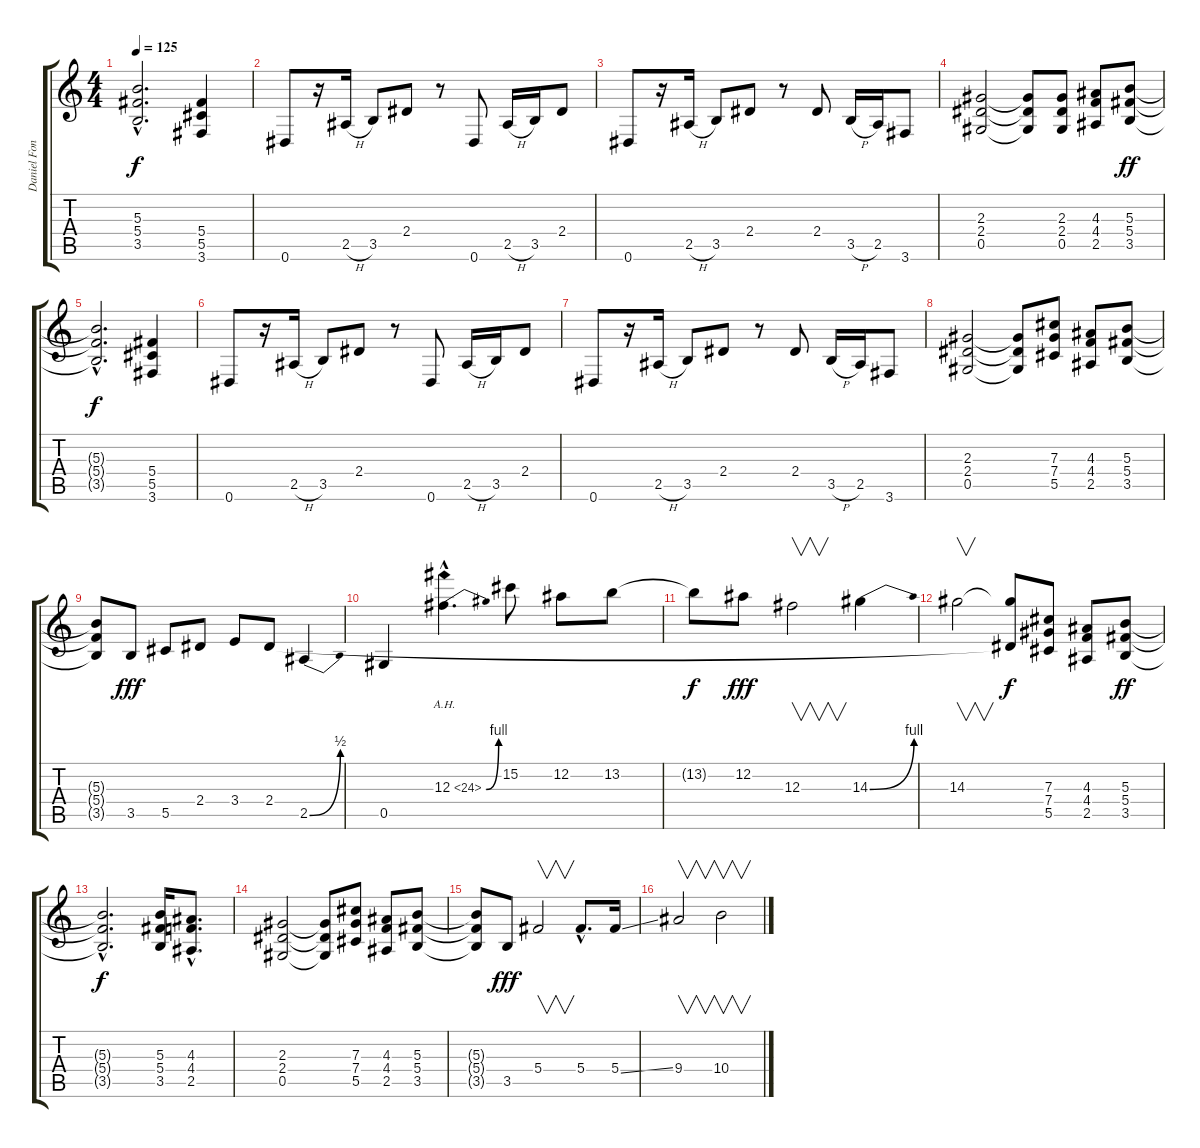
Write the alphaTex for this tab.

\track ("Daniel Fonseca" "Daniel Fon") {instrument distortionguitar}
\staff {score tabs}
\tuning (Eb4 Bb3 Gb3 Db3 Ab2 Eb2) {hide}
\ts (4 4)
\tempo 125
\clef g2
\ks c
(5.3{hac t} 5.4{hac t} 3.5{hac t}).2{d dy f} (5.4 5.5 3.6).4 |
0.6.8 r.16 2.5{h}.16 3.5.8 2.4.8 r.8 0.6.8 2.5{h}.16 3.5.16 2.4.8 |
0.6.8 r.16 2.5{h}.16 3.5.8 2.4.8 r.8 2.4.8 3.5{h}.16 2.5.16 3.6.8 |
(2.3 2.4 0.5).2 (2.3{t} 2.4{t} 0.5{t}).8 (2.3 2.4 0.5).8 (4.3 4.4 2.5).8 (5.3 5.4 3.5).8{dy ff} |
(5.3{hac t} 5.4{hac t} 3.5{hac t}).2{d dy f} (5.4 5.5 3.6).4 |
0.6.8 r.16 2.5{h}.16 3.5.8 2.4.8 r.8 0.6.8 2.5{h}.16 3.5.16 2.4.8 |
0.6.8 r.16 2.5{h}.16 3.5.8 2.4.8 r.8 2.4.8 3.5{h}.16 2.5.16 3.6.8 |
(2.3 2.4 0.5).2{balance 12} (2.3{t} 2.4{t} 0.5{t}).8 (7.3 7.4 5.5).8 (4.3 4.4 2.5).8 (5.3 5.4 3.5).8 |
(5.3{t} 5.4{t} 3.5{t}).8 3.5.8{dy fff} 5.5.8 2.4.8 3.4.8 2.4.8 2.5{be (bend 0 0 60 2)}.4 |
0.5.4 12.3{be (bend 0 0 60 4) ah 12 hac}.4{d} 15.2.8 12.2.8 13.2.8 |
13.2{t}.8{dy f} 12.2.8{dy fff} 12.3.2{v} 14.3{be (bend 0 0 60 4)}.4 |
14.3.2{v} (14.3{t} 2.4{t}).8{dy f} (7.3 7.4 5.5).8 (4.3 4.4 2.5).8 (5.3 5.4 3.5).8{dy ff} |
(5.3{hac t} 5.4{hac t} 3.5{hac t}).2{d dy f} (5.3 5.4 3.5).16 (4.3{hac} 4.4{hac} 2.5{hac}).8{d} |
(2.3 2.4 0.5).2 (2.3{t} 2.4{t} 0.5{t}).8 (7.3 7.4 5.5).8 (4.3 4.4 2.5).8 (5.3 5.4 3.5).8 |
(5.3{t} 5.4{t} 3.5{t}).8 3.5.8{dy fff} 5.4.2{v} 5.4{hac}.8{d} 5.4{ss}.16 |
9.4.2{v} 10.4.2{v}
